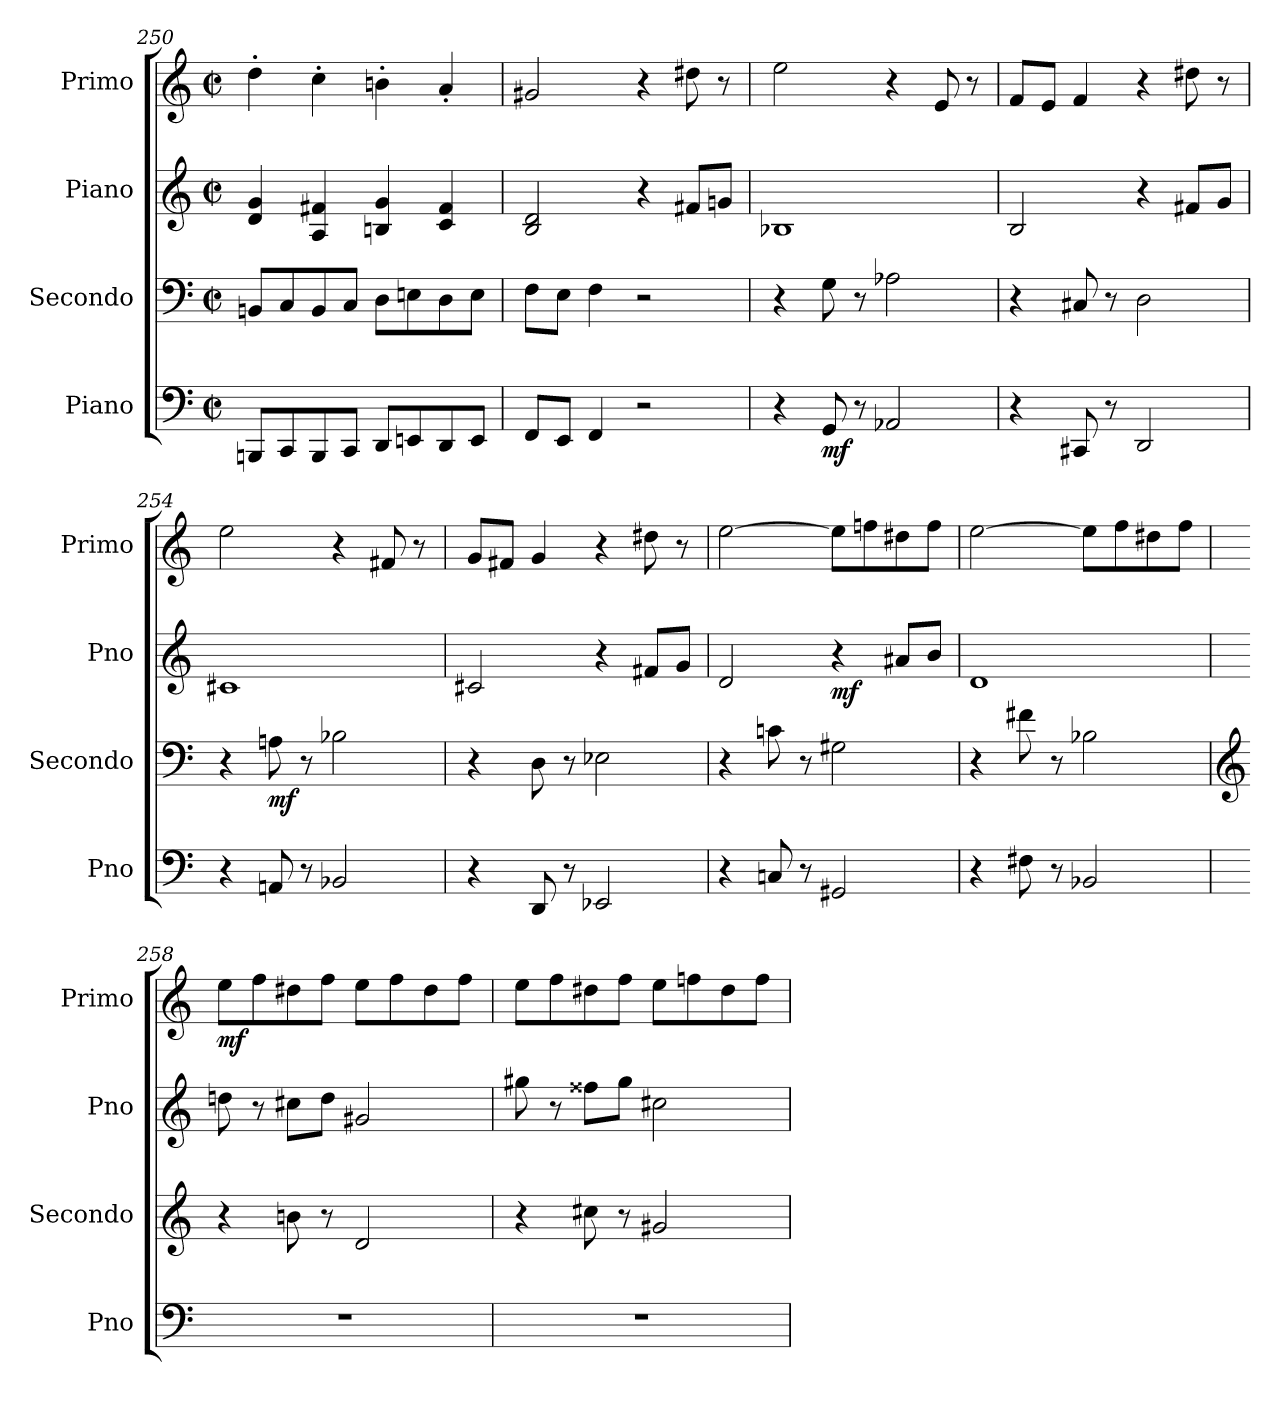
**kern	**dynam	**kern	**dynam	**kern	**dynam	**kern	**dynam
*part4	*part4	*part3	*part3	*part2	*part2	*part1	*part1
*staff4	*staff4	*staff3	*staff3	*staff2	*staff2	*staff1	*staff1
*I"Piano	*	*I"Secondo	*	*I"Piano	*	*I"Primo	*
*I'Pno	*	*I'Secondo	*	*I'Pno	*	*I'Primo	*
*clefF4	*	*clefF4	*	*clefG2	*	*clefG2	*
*k[]	*	*k[]	*	*k[]	*	*k[]	*
*M4/4	*	*M4/4	*	*M4/4	*	*M4/4	*
*met(c|)	*	*met(c|)	*	*met(c|)	*	*met(c|)	*
=250	=250	=250	=250	=250	=250	=250	=250
8BBBn/L	.	8BBn/L	.	4d/ 4g/	.	4dd'\	.
8CC/	.	8C/	.	.	.	.	.
8BBB/	.	8BB/	.	4A/ 4f#X/	.	4cc'\	.
8CC/J	.	8C/J	.	.	.	.	.
8DD/L	.	8D\L	.	4Bn/ 4g/	.	4bn'\	.
8EEn/	.	8En\	.	.	.	.	.
8DD/	.	8D\	.	4c/ 4f#/	.	4a'/	.
8EE/J	.	8E\J	.	.	.	.	.
!!LO:LB:g=z
=251	=251	=251	=251	=251	=251	=251	=251
8FF/L	.	8F\L	.	2B/ 2d/	.	2g#X/	.
8EE/J	.	8E\J	.	.	.	.	.
4FF/	.	4F\	.	.	.	.	.
2r	.	2r	.	4r	.	4r	.
.	.	.	.	8f#X/L	.	8dd#X\	.
.	.	.	.	8gn/J	.	8r	.
=252	=252	=252	=252	=252	=252	=252	=252
4r	.	4r	.	1B-X	.	2ee\	.
!	!LO:DY:b	!	!	!	!	!	!
8GG/	mf	8G\	.	.	.	.	.
8r	.	8r	.	.	.	.	.
2AA-X/	.	2A-X\	.	.	.	4r	.
.	.	.	.	.	.	8e/	.
.	.	.	.	.	.	8r	.
=253	=253	=253	=253	=253	=253	=253	=253
4r	.	4r	.	2B/	.	8f/L	.
.	.	.	.	.	.	8e/J	.
8CC#X/	.	8C#X/	.	.	.	4f/	.
8r	.	8r	.	.	.	.	.
2DD/	.	2D\	.	4r	.	4r	.
.	.	.	.	8f#X/L	.	8dd#X\	.
.	.	.	.	8g/J	.	8r	.
=254	=254	=254	=254	=254	=254	=254	=254
4r	.	4r	.	1c#X	.	2ee\	.
!	!	!	!LO:DY:b	!	!	!	!
8AAn/	.	8An\	mf	.	.	.	.
8r	.	8r	.	.	.	.	.
2BB-X/	.	2B-X\	.	.	.	4r	.
.	.	.	.	.	.	8f#X/	.
.	.	.	.	.	.	8r	.
!!LO:PB:g=z
=255	=255	=255	=255	=255	=255	=255	=255
4r	.	4r	.	2c#X/	.	8g/L	.
.	.	.	.	.	.	8f#X/J	.
8DD/	.	8D\	.	.	.	4g/	.
8r	.	8r	.	.	.	.	.
2EE-X/	.	2E-X\	.	4r	.	4r	.
.	.	.	.	8f#X/L	.	8dd#X\	.
.	.	.	.	8g/J	.	8r	.
=256	=256	=256	=256	=256	=256	=256	=256
4r	.	4r	.	2d/	.	[2ee\	.
8Cn/	.	8cn\	.	.	.	.	.
8r	.	8r	.	.	.	.	.
!	!	!	!	!	!LO:DY:b	!	!
2GG#X/	.	2G#X\	.	4r	mf	8ee\L]	.
.	.	.	.	.	.	8ffn\	.
.	.	.	.	8a#X/L	.	8dd#X\	.
.	.	.	.	8b/J	.	8ff\J	.
=257	=257	=257	=257	=257	=257	=257	=257
4r	.	4r	.	1d	.	[2ee\	.
8F#X\	.	8f#X\	.	.	.	.	.
8r	.	8r	.	.	.	.	.
2BB-X/	.	2B-X\	.	.	.	8ee\L]	.
.	.	.	.	.	.	8ff\	.
.	.	.	.	.	.	8dd#X\	.
.	.	.	.	.	.	8ff\J	.
=258	=258	=258	=258	=258	=258	=258	=258
*	*	*clefG2	*	*	*	*	*
!	!	!	!	!	!	!	!LO:DY:b
1r	.	4r	.	8ddn\	.	8ee\L	mf
.	.	.	.	8r	.	8ff\	.
.	.	8bn\	.	8cc#X\L	.	8dd#X\	.
.	.	8r	.	8dd\J	.	8ff\J	.
.	.	2d/	.	2g#X/	.	8ee\L	.
.	.	.	.	.	.	8ff\	.
.	.	.	.	.	.	8dd#\	.
.	.	.	.	.	.	8ff\J	.
!!LO:LB:g=z
=259	=259	=259	=259	=259	=259	=259	=259
1r	.	4r	.	8gg#X\	.	8ee\L	.
.	.	.	.	8r	.	8ff\	.
.	.	8cc#X\	.	8ff##X\L	.	8dd#X\	.
.	.	8r	.	8gg#\J	.	8ff\J	.
.	.	2g#X/	.	2cc#X\	.	8ee\L	.
.	.	.	.	.	.	8ffn\	.
.	.	.	.	.	.	8dd#\	.
.	.	.	.	.	.	8ff\J	.
=	=	=	=	=	=	=	=
*-	*-	*-	*-	*-	*-	*-	*-
